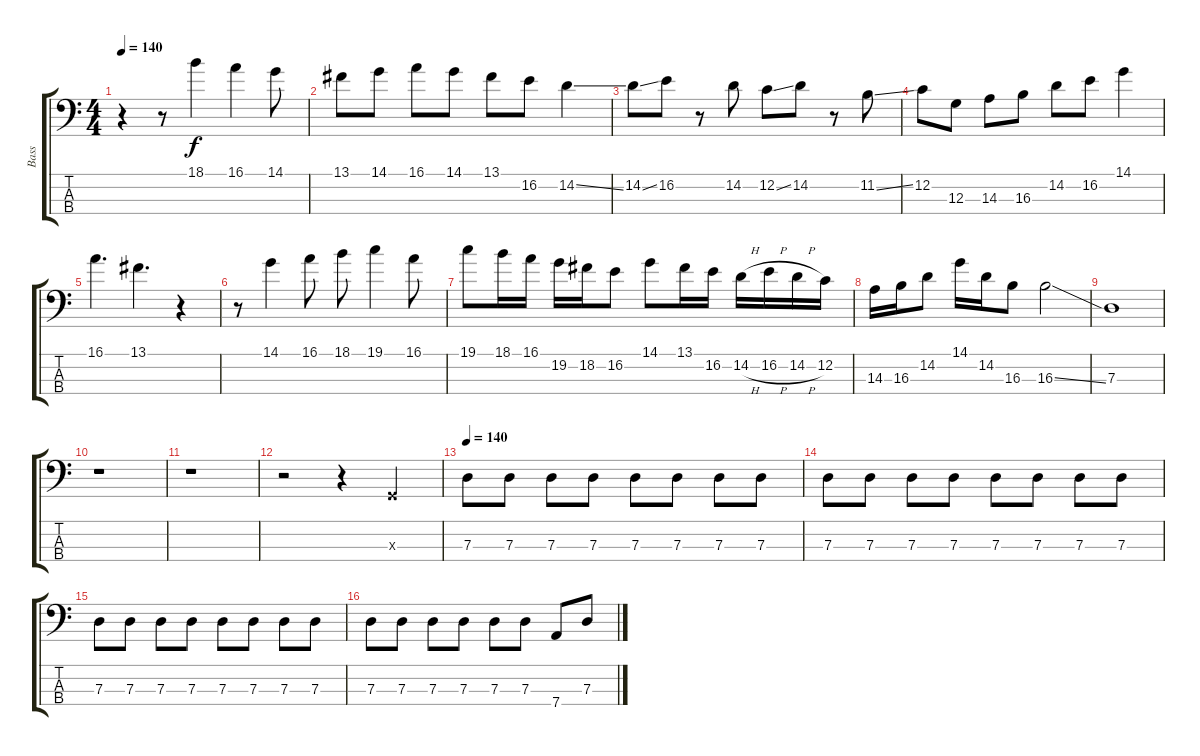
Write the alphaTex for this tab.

\track ("Bass" "Bass") {instrument electricbassfinger}
\staff {score tabs}
\tuning (F2 C2 G1 D1) {hide}
\ts (4 4)
\tempo 140
\clef f4
\ks c
r.4{dy f} r.8 18.1.4 16.1.4 14.1.8 |
13.1.8 14.1.8 16.1.8 14.1.8 13.1.8 16.2.8 14.2{ss}.4 |
14.2{ss}.8 16.2.8 r.8 14.2.8 12.2{ss}.8 14.2.8 r.8 11.2{ss}.8 |
12.2.8 12.3.8 14.3.8 16.3.8 14.2.8 16.2.8 14.1.4 |
16.1.4{d} 13.1.4{d} r.4 |
r.8 14.1.4 16.1.8 18.1.8 19.1.4 16.1.8 |
19.1.8 18.1.16 16.1.16 19.2.16 18.2.16 16.2.8 14.1.8 13.1.16 16.2.16 14.2{h}.16 16.2{h}.16 14.2{h}.16 12.2.16 |
14.3.16 16.3.16 14.2.8 14.1.16 14.2.16 16.3.8 16.3{ss}.2 |
7.3.1 |
r.1 |
r.1 |
r.2 r.4 0.3{x}.4 |
\tempo 140
7.3.8 7.3.8 7.3.8 7.3.8 7.3.8 7.3.8 7.3.8 7.3.8 |
7.3.8 7.3.8 7.3.8 7.3.8 7.3.8 7.3.8 7.3.8 7.3.8 |
7.3.8 7.3.8 7.3.8 7.3.8 7.3.8 7.3.8 7.3.8 7.3.8 |
7.3.8 7.3.8 7.3.8 7.3.8 7.3.8 7.3.8 7.4.8 7.3.8
